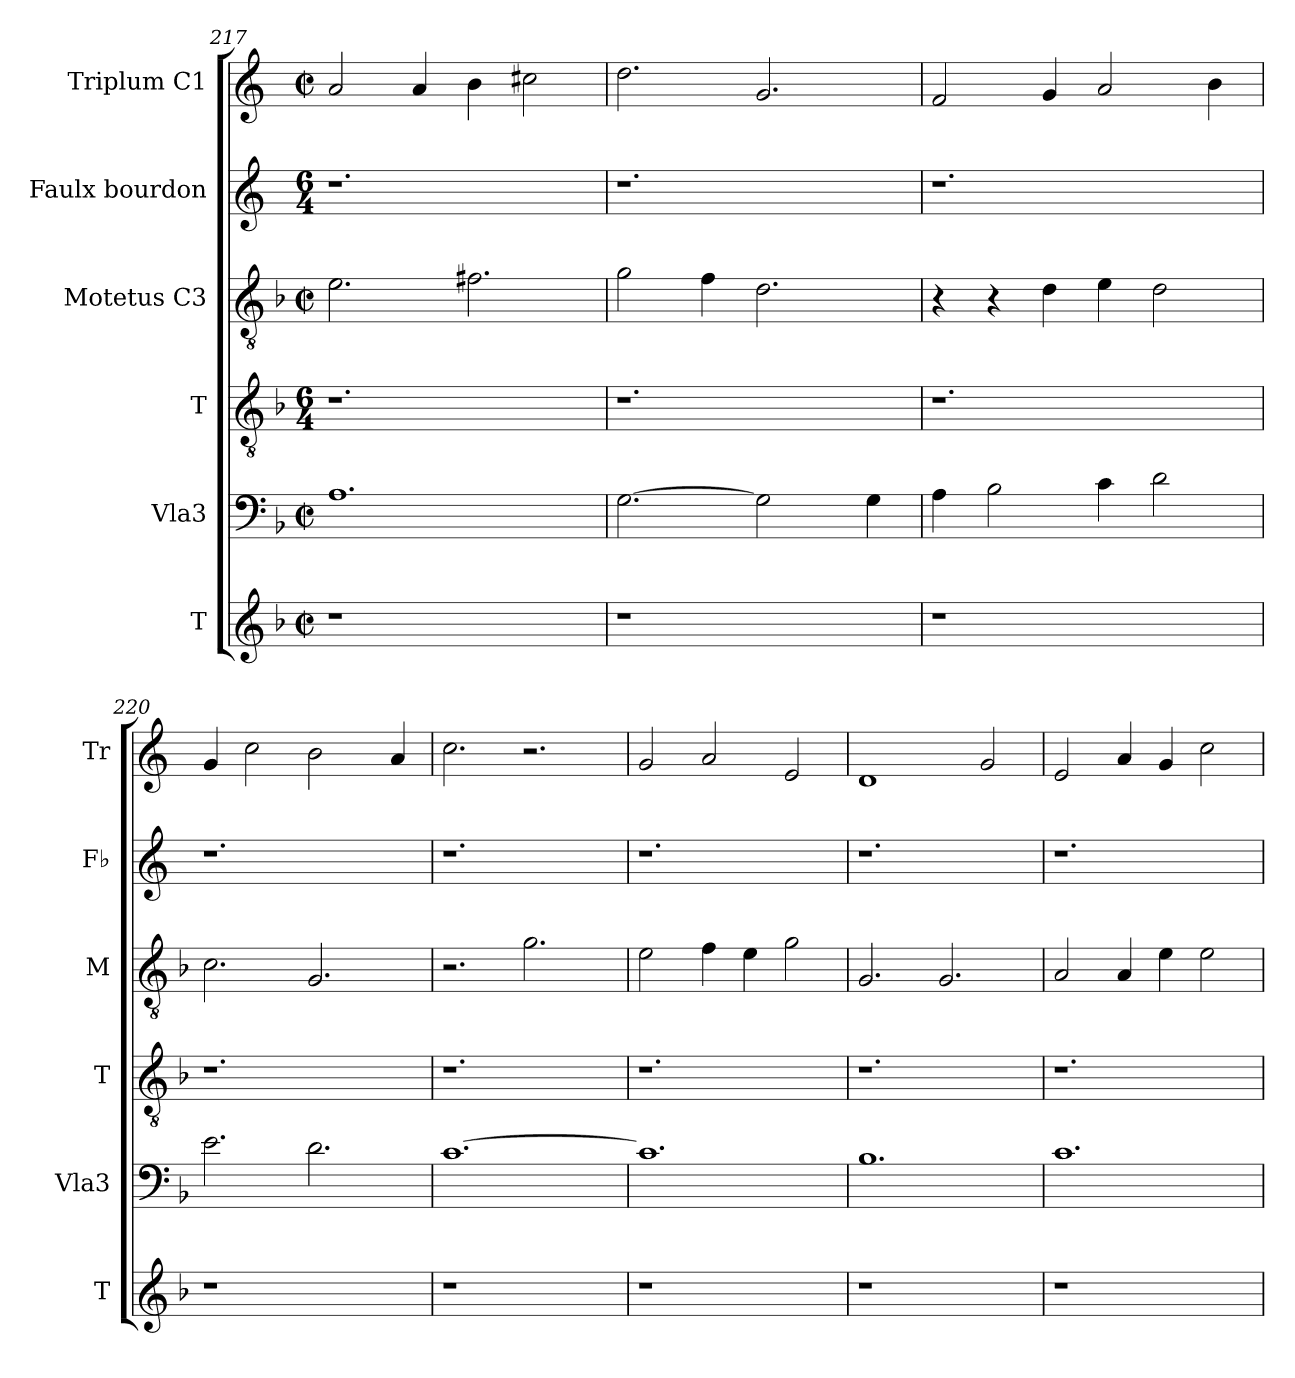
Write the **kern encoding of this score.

**kern	**kern	**kern	**kern	**kern	**kern
*part6	*part5	*part4	*part3	*part2	*part1
*staff6	*staff5	*staff4	*staff3	*staff2	*staff1
*I"T	*I"Vla3	*I"T	*I"Motetus C3	*I"Faulx bourdon	*I"Triplum C1
*I'T	*I'Vla3	*I'T	*I'M	*I'Fb	*I'Tr
*clefG2	*clefF4	*clefGv2	*clefGv2	*clefG2	*clefG2
*	*	*	*	*ITrd-3c-5	*ITrd-3c-5
*k[b-]	*k[b-]	*k[b-]	*k[b-]	*k[b-]	*k[b-]
*F:	*F:	*F:	*F:	*F:	*F:
*M2/2	*M2/2	*M6/4	*M2/2	*M6/4	*M2/2
*met(c|)	*met(c|)	*	*met(c|)	*	*met(c|)
=217	=217	=217	=217	=217	=217
1r	1.A	1.r	2.e\	1.r	2dd/
.	.	.	.	.	4dd/
.	.	.	2.f#X\	.	4ee\
2ryy	.	.	.	.	2ff#X\
=218	=218	=218	=218	=218	=218
1r	[>2.G\	1.r	2g\	1.r	2.gg\
.	.	.	4f\	.	.
.	2G\]	.	2.d\	.	2.cc/
2ryy	.	.	.	.	.
.	4G\	.	.	.	.
!!LO:LB:g=z
=219	=219	=219	=219	=219	=219
1r	4A\	1.r	4r	1.r	2b-/
.	2B-\	.	4r	.	.
.	.	.	4d\	.	4cc/
.	4c\	.	4e\	.	2dd/
2ryy	2d\	.	2d\	.	.
.	.	.	.	.	4ee\
=220	=220	=220	=220	=220	=220
1r	2.e\	1.r	2.c\	1.r	4cc/
.	.	.	.	.	2ff\
.	2.d\	.	2.G/	.	2ee\
2ryy	.	.	.	.	.
.	.	.	.	.	4dd/
=221	=221	=221	=221	=221	=221
1r	[>1.c	1.r	2.r	1.r	2.ff\
.	.	.	2.g\	.	2.r
2ryy	.	.	.	.	.
=222	=222	=222	=222	=222	=222
1r	1.c]	1.r	2e\	1.r	2cc/
.	.	.	4f\	.	2dd/
.	.	.	4e\	.	.
2ryy	.	.	2g\	.	2a/
=223	=223	=223	=223	=223	=223
1r	1.B-	1.r	2.G/	1.r	1g
.	.	.	2.G/	.	.
2ryy	.	.	.	.	2cc/
=224	=224	=224	=224	=224	=224
1r	1.c	1.r	2A/	1.r	2a/
.	.	.	4A/	.	4dd/
.	.	.	4e\	.	4cc/
2ryy	.	.	2e\	.	2ff\
=	=	=	=	=	=
*-	*-	*-	*-	*-	*-
